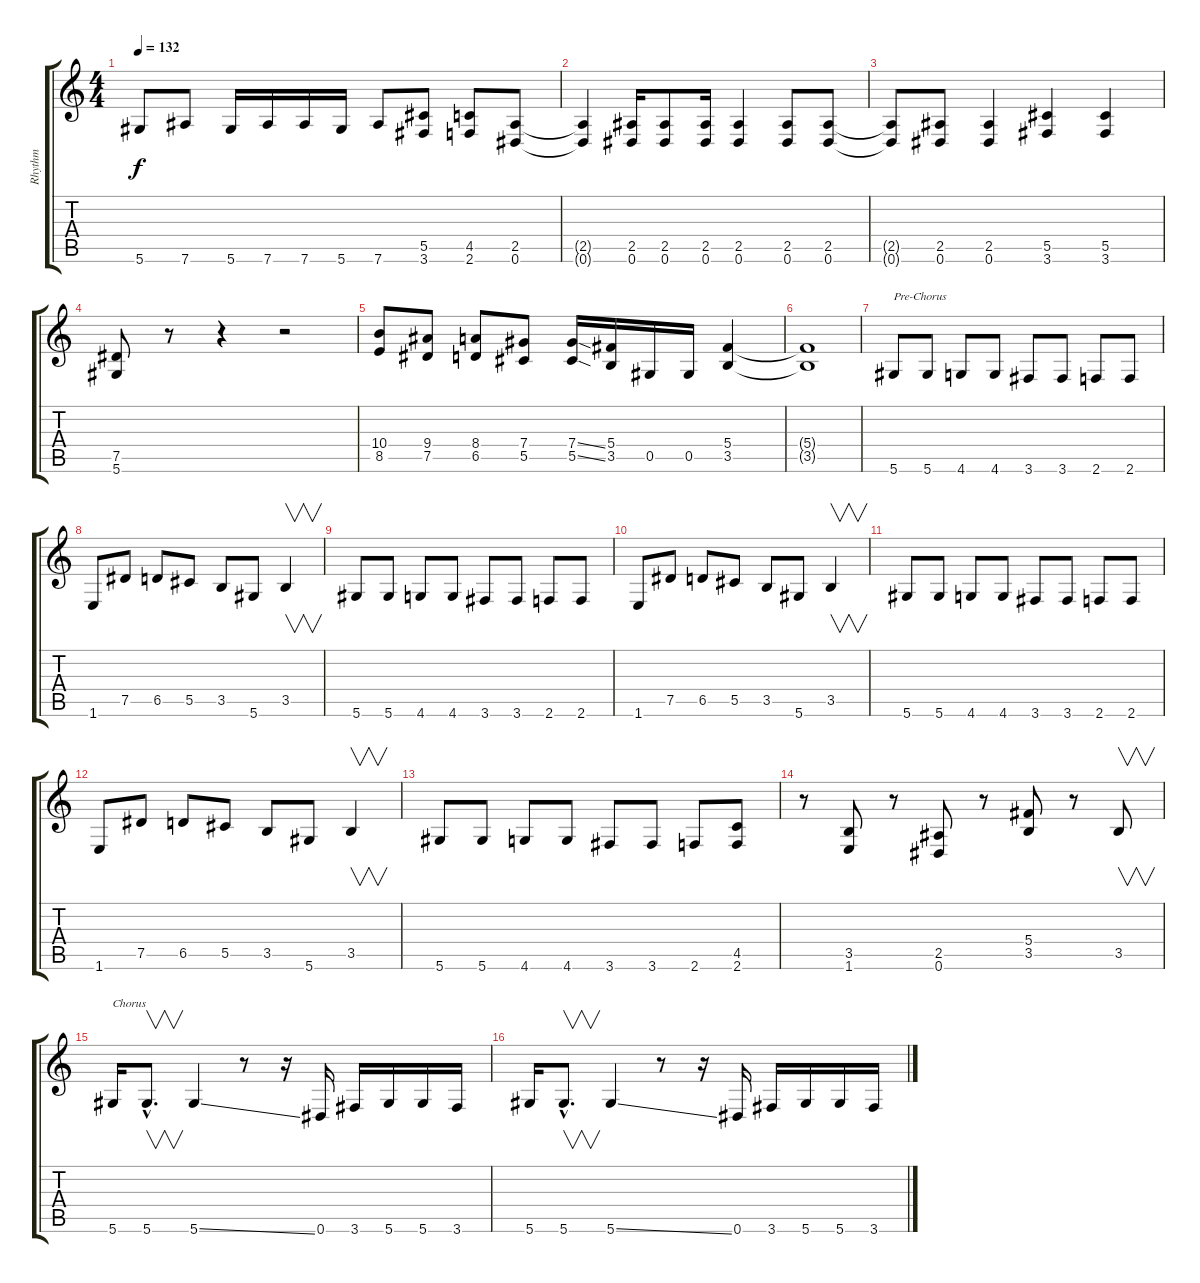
\track ("Rhythm" "Rhythm") {instrument distortionguitar}
\staff {score tabs}
\tuning (Eb4 Bb3 Gb3 Db3 Ab2 Eb2) {hide}
\ts (4 4)
\tempo 132
\clef g2
\ks c
5.6{t}.8{dy f} 7.6.8 5.6.16 7.6.16 7.6.16 5.6.16 7.6.8 (5.5 3.6).8 (4.5 2.6).8 (2.5 0.6).8 |
(2.5{t} 0.6{t}).4 (2.5 0.6).16 (2.5 0.6).8 (2.5 0.6).16 (2.5 0.6).4 (2.5 0.6).8 (2.5 0.6).8 |
(2.5{t} 0.6{t}).8 (2.5 0.6).8 (2.5 0.6).4 (5.5 3.6).4 (5.5 3.6).4 |
(7.5 5.6).8 r.8 r.4 r.2 |
(10.4 8.5).8 (9.4 7.5).8 (8.4 6.5).8 (7.4 5.5).8 (7.4{ss} 5.5{ss}).16 (5.4 3.5).16 0.5.16 0.5.16 (5.4 3.5).4 |
(5.4{t} 3.5{t}).1 |
5.6.8{txt "Pre-Chorus"} 5.6.8 4.6.8 4.6.8 3.6.8 3.6.8 2.6.8 2.6.8 |
1.6.8 7.5.8 6.5.8 5.5.8 3.5.8 5.6.8 3.5.4{v} |
5.6.8 5.6.8 4.6.8 4.6.8 3.6.8 3.6.8 2.6.8 2.6.8 |
1.6.8 7.5.8 6.5.8 5.5.8 3.5.8 5.6.8 3.5.4{v} |
5.6.8 5.6.8 4.6.8 4.6.8 3.6.8 3.6.8 2.6.8 2.6.8 |
1.6.8 7.5.8 6.5.8 5.5.8 3.5.8 5.6.8 3.5.4{v} |
5.6.8 5.6.8 4.6.8 4.6.8 3.6.8 3.6.8 2.6.8 (4.5 2.6).8 |
r.8 (3.5 1.6).8 r.8 (2.5 0.6).8 r.8 (5.4 3.5).8 r.8 3.5.8{v} |
5.6.16{txt "Chorus"} 5.6{hac}.8{v d} 5.6{ss}.4 r.8 r.16 0.6.16 3.6.16 5.6.16 5.6.16 3.6.16 |
5.6.16 5.6{hac}.8{v d} 5.6{ss}.4 r.8 r.16 0.6.16 3.6.16 5.6.16 5.6.16 3.6.16
